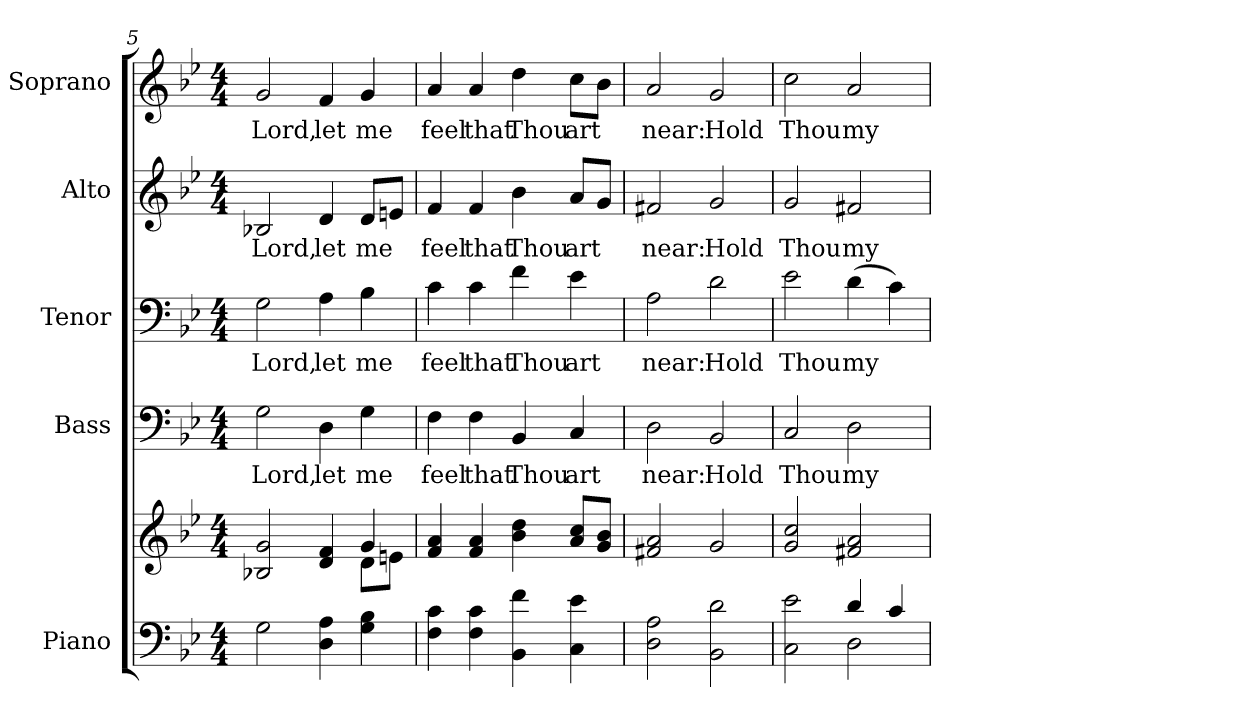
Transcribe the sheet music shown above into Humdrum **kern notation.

**kern	**kern	**kern	**text	**kern	**text	**kern	**text	**kern	**text
*part5	*part5	*part4	*part4	*part3	*part3	*part2	*part2	*part1	*part1
*staff6	*staff5	*staff4	*staff4	*staff3	*staff3	*staff2	*staff2	*staff1	*staff1
*I"Piano	*	*I"Bass	*	*I"Tenor	*	*I"Alto	*	*I"Soprano	*
*I'Pno.	*	*I'B.	*	*I'T.	*	*I'A.	*	*I'S.	*
!!LO:PB:g=z
*clefF4	*clefG2	*clefF4	*	*clefF4	*	*clefG2	*	*clefG2	*
*k[b-e-]	*k[b-e-]	*k[b-e-]	*	*k[b-e-]	*	*k[b-e-]	*	*k[b-e-]	*
*B-:	*B-:	*B-:	*	*B-:	*	*B-:	*	*B-:	*
*M4/4	*M4/4	*M4/4	*	*M4/4	*	*M4/4	*	*M4/4	*
=5	=5	=5	=5	=5	=5	=5	=5	=5	=5
*	*^	*	*	*	*	*	*	*	*
!	!	!	!	!LO:LY:b:color=#000000	!	!	!	!	!	!
!	!	!	!	!	!	!LO:LY:b:color=#000000	!	!	!	!
!	!	!	!	!	!	!	!	!LO:LY:b:color=#000000	!	!
!	!	!	!	!	!	!	!	!	!	!LO:LY:b:color=#000000
2Gi\	2B-Xi/ 2gi	2ryy	2Gi\	Lord,	2Gi\	Lord,	2B-Xi/	Lord,	2gi/	Lord,
!	!	!	!	!LO:LY:b:color=#000000	!	!	!	!	!	!
!	!	!	!	!	!	!LO:LY:b:color=#000000	!	!	!	!
!	!	!	!	!	!	!	!	!LO:LY:b:color=#000000	!	!
!	!	!	!	!	!	!	!	!	!	!LO:LY:b:color=#000000
4Di\ 4Ai	4di/ 4fi	4ryy	4Di\	let	4Ai\	let	4di/	let	4fi/	let
!	!	!	!	!LO:LY:b:color=#000000	!	!	!	!	!	!
!	!	!	!	!	!	!LO:LY:b:color=#000000	!	!	!	!
!	!	!	!	!	!	!	!	!LO:LY:b:color=#000000	!	!
!	!	!	!	!	!	!	!	!	!	!LO:LY:b:color=#000000
4Gi\ 4B-i	4gi/	8di\L	4Gi\	me	4B-i\	me	8di/L	me	4gi/	me
.	.	8eni\J	.	.	.	.	8eni/J	.	.	.
*	*v	*v	*	*	*	*	*	*	*	*
=6	=6	=6	=6	=6	=6	=6	=6	=6	=6
*	*^	*	*	*	*	*	*	*	*
!	!	!	!	!LO:LY:b:color=#000000	!	!	!	!	!	!
*	*v	*v	*	*	*	*	*	*	*	*
*	*^	*	*	*	*	*	*	*	*
!	!	!	!	!	!	!LO:LY:b:color=#000000	!	!	!	!
*	*v	*v	*	*	*	*	*	*	*	*
*	*^	*	*	*	*	*	*	*	*
!	!	!	!	!	!	!	!	!LO:LY:b:color=#000000	!	!
*	*v	*v	*	*	*	*	*	*	*	*
*	*^	*	*	*	*	*	*	*	*
!	!	!	!	!	!	!	!	!	!	!LO:LY:b:color=#000000
*	*v	*v	*	*	*	*	*	*	*	*
4Fi\ 4ci	4fi/ 4ai	4Fi\	feel	4ci\	feel	4fi/	feel	4ai/	feel
!	!	!	!LO:LY:b:color=#000000	!	!	!	!	!	!
!	!	!	!	!	!LO:LY:b:color=#000000	!	!	!	!
!	!	!	!	!	!	!	!LO:LY:b:color=#000000	!	!
!	!	!	!	!	!	!	!	!	!LO:LY:b:color=#000000
4Fi\ 4ci	4fi/ 4ai	4Fi\	that	4ci\	that	4fi/	that	4ai/	that
!	!	!	!LO:LY:b:color=#000000	!	!	!	!	!	!
!	!	!	!	!	!LO:LY:b:color=#000000	!	!	!	!
!	!	!	!	!	!	!	!LO:LY:b:color=#000000	!	!
!	!	!	!	!	!	!	!	!	!LO:LY:b:color=#000000
4BB-i\ 4fi	4b-i\ 4ddi	4BB-i/	Thou	4fi\	Thou	4b-i\	Thou	4ddi\	Thou
!	!	!	!LO:LY:b:color=#000000	!	!	!	!	!	!
!	!	!	!	!	!LO:LY:b:color=#000000	!	!	!	!
!	!	!	!	!	!	!	!LO:LY:b:color=#000000	!	!
!	!	!	!	!	!	!	!	!	!LO:LY:b:color=#000000
4Ci\ 4e-i	8ai/ 8cciL	4Ci/	art	4e-i\	art	8ai/L	art	8cci\L	art
.	8gi/ 8b-iJ	.	.	.	.	8gi/J	.	8b-i\J	.
!!LO:PB:g=z
=7	=7	=7	=7	=7	=7	=7	=7	=7	=7
!	!	!	!LO:LY:b:color=#000000	!	!	!	!	!	!
!	!	!	!	!	!LO:LY:b:color=#000000	!	!	!	!
!	!	!	!	!	!	!	!LO:LY:b:color=#000000	!	!
!	!	!	!	!	!	!	!	!	!LO:LY:b:color=#000000
2Di\ 2Ai	2f#Xi/ 2ai	2Di\	near:	2Ai\	near:	2f#Xi/	near:	2ai/	near:
!	!	!	!LO:LY:b:color=#000000	!	!	!	!	!	!
!	!	!	!	!	!LO:LY:b:color=#000000	!	!	!	!
!	!	!	!	!	!	!	!LO:LY:b:color=#000000	!	!
!	!	!	!	!	!	!	!	!	!LO:LY:b:color=#000000
2BB-i\ 2di	2gi/	2BB-i/	Hold	2di\	Hold	2gi/	Hold	2gi/	Hold
=8	=8	=8	=8	=8	=8	=8	=8	=8	=8
*^	*	*	*	*	*	*	*	*	*
!	!	!	!	!LO:LY:b:color=#000000	!	!	!	!	!	!
!	!	!	!	!	!	!LO:LY:b:color=#000000	!	!	!	!
!	!	!	!	!	!	!	!	!LO:LY:b:color=#000000	!	!
!	!	!	!	!	!	!	!	!	!	!LO:LY:b:color=#000000
2Ci\ 2e-i	2ryy	2gi/ 2cci	2Ci/	Thou	2e-i\	Thou	2gi/	Thou	2cci\	Thou
!	!	!	!	!LO:LY:b:color=#000000	!	!	!	!	!	!
!	!	!	!	!	!	!LO:LY:b:color=#000000	!	!	!	!
!	!	!	!	!	!	!	!	!LO:LY:b:color=#000000	!	!
!	!	!	!	!	!	!	!	!	!	!LO:LY:b:color=#000000
4di/	2Di\	2f#Xi/ 2ai	2Di\	my	(4di\	my	2f#Xi/	my	2ai/	my
4ci/	.	.	.	.	4ci\)	.	.	.	.	.
*v	*v	*	*	*	*	*	*	*	*	*
=	=	=	=	=	=	=	=	=	=
*-	*-	*-	*-	*-	*-	*-	*-	*-	*-
